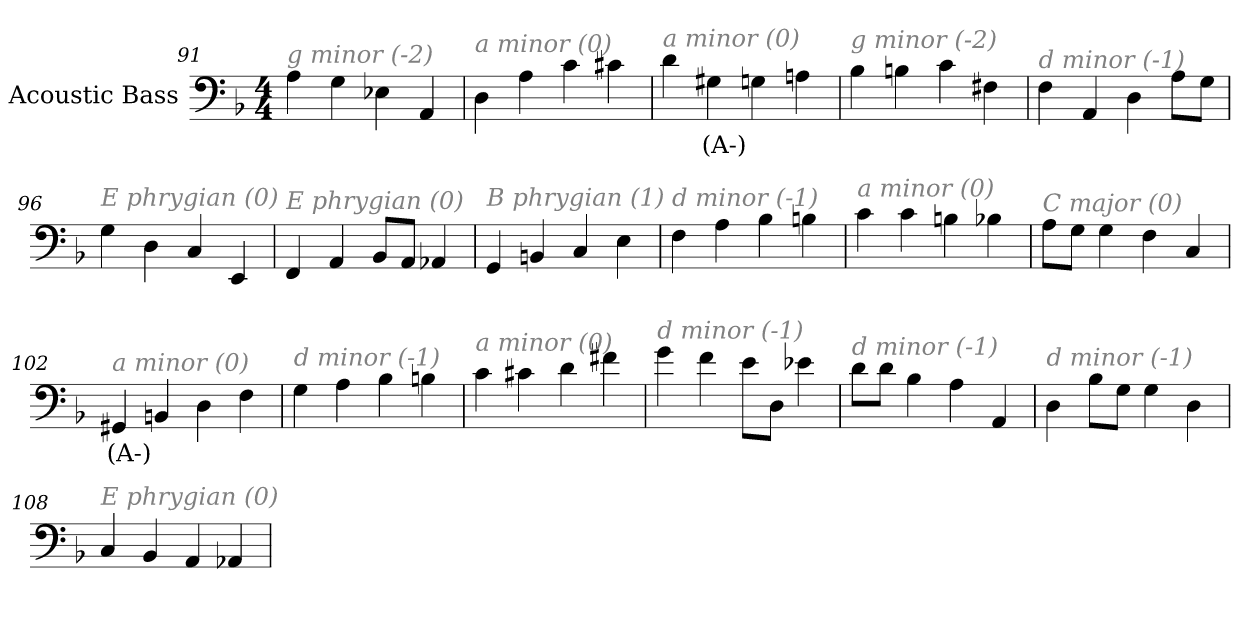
**kern	**text
*part1	*part1
*staff1	*staff1
*I"Acoustic Bass	*
*clefF4	*
*ITrd7c12	*
*k[b-]	*
*F:	*
*M4/4	*
=91	=91
!LO:TX:i:color=#808080:t=g minor (-2)	!
4AA	.
4GG	.
4EE-X	.
4AAA	.
=92	=92
!LO:TX:i:color=#808080:t=a minor (0)	!
4DD	.
4AA	.
4C	.
4C#X	.
=93	=93
!LO:TX:i:color=#808080:t=a minor (0)	!
4D	.
4GG#Xi	(A-)
4GG	.
4AAn	.
=94	=94
!LO:TX:i:color=#808080:t=g minor (-2)	!
4BB-	.
4BBn	.
4C	.
4FF#X	.
=95	=95
!LO:TX:i:color=#808080:t=d minor (-1)	!
4FF	.
4AAA	.
4DD	.
8AAL	.
8GGJ	.
=96	=96
!LO:TX:i:color=#808080:t=E phrygian (0)	!
4GG	.
4DD	.
4CC	.
4EEE	.
=97	=97
!LO:TX:i:color=#808080:t=E phrygian (0)	!
4FFF	.
4AAA	.
8BBB-L	.
8AAAJ	.
4AAA-X	.
=98	=98
!LO:TX:i:color=#808080:t=B phrygian (1)	!
4GGG	.
4BBBn	.
4CC	.
4EE	.
=99	=99
!LO:TX:i:color=#808080:t=d minor (-1)	!
4FF	.
4AA	.
4BB-	.
4BBn	.
=100	=100
!LO:TX:i:color=#808080:t=a minor (0)	!
4C	.
4C	.
4BBn	.
4BB-X	.
=101	=101
!LO:TX:i:color=#808080:t=C major (0)	!
8AAL	.
8GGJ	.
4GG	.
4FF	.
4CC	.
=102	=102
!LO:TX:i:color=#808080:t=a minor (0)	!
4GGG#Xi	(A-)
4BBBn	.
4DD	.
4FF	.
=103	=103
!LO:TX:i:color=#808080:t=d minor (-1)	!
4GG	.
4AA	.
4BB-	.
4BBn	.
=104	=104
!LO:TX:i:color=#808080:t=a minor (0)	!
4C	.
4C#X	.
4D	.
4F#X	.
=105	=105
!LO:TX:i:color=#808080:t=d minor (-1)	!
4G	.
4F	.
8EL	.
8DDJ	.
4E-X	.
=106	=106
!LO:TX:i:color=#808080:t=d minor (-1)	!
8DL	.
8DJ	.
4BB-	.
4AA	.
4AAA	.
=107	=107
!LO:TX:i:color=#808080:t=d minor (-1)	!
4DD	.
8BB-L	.
8GGJ	.
4GG	.
4DD	.
=108	=108
!LO:TX:i:color=#808080:t=E phrygian (0)	!
4CC	.
4BBB-	.
4AAA	.
4AAA-X	.
=	=
*-	*-
